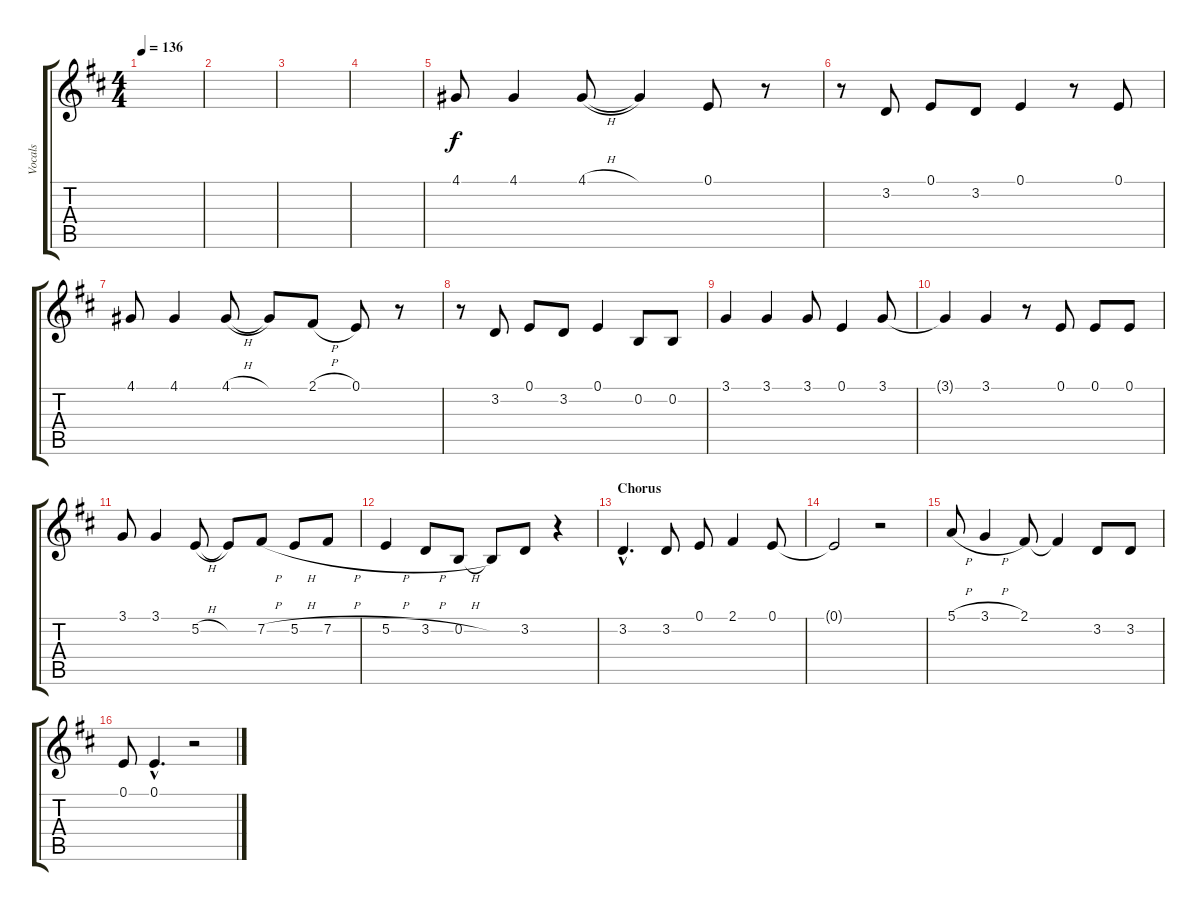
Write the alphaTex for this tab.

\track ("Vocals" "Vocals") {instrument clarinet}
\staff {score tabs}
\tuning (E4 B3 G3 D3 A2 E2) {hide}
\ts (4 4)
\tempo 136
\clef g2
\ks d
|
|
|
|
4.1.8 4.1.4 4.1{h}.8 4.1{t}.4 0.1.8 r.8 |
r.8 3.2.8 0.1.8 3.2.8 0.1.4 r.8 0.1.8 |
4.1.8 4.1.4 4.1{h}.8 4.1{t}.8 2.1{h}.8 0.1.8 r.8 |
r.8 3.2.8 0.1.8 3.2.8 0.1.4 0.2.8 0.2.8 |
3.1.4 3.1.4 3.1.8 0.1.4 3.1.8 |
3.1{t}.4 3.1.4 r.8 0.1.8 0.1.8 0.1.8 |
3.1.8 3.1.4 5.2{h}.8 5.2{t}.8 7.2{h}.8 5.2{h}.8 7.2{h}.8 |
5.2{h}.4 3.2{h}.8 0.2{h}.8 0.2{t}.8 3.2.8 r.4 |
\section ("" "Chorus")
3.2{hac}.4{d} 3.2.8 0.1.8 2.1.4 0.1.8 |
0.1{t}.2 r.2 |
5.1{h}.8 3.1{h}.4 2.1.8 2.1{t}.4 3.2.8 3.2.8 |
0.1.8 0.1{hac}.4{d} r.2
